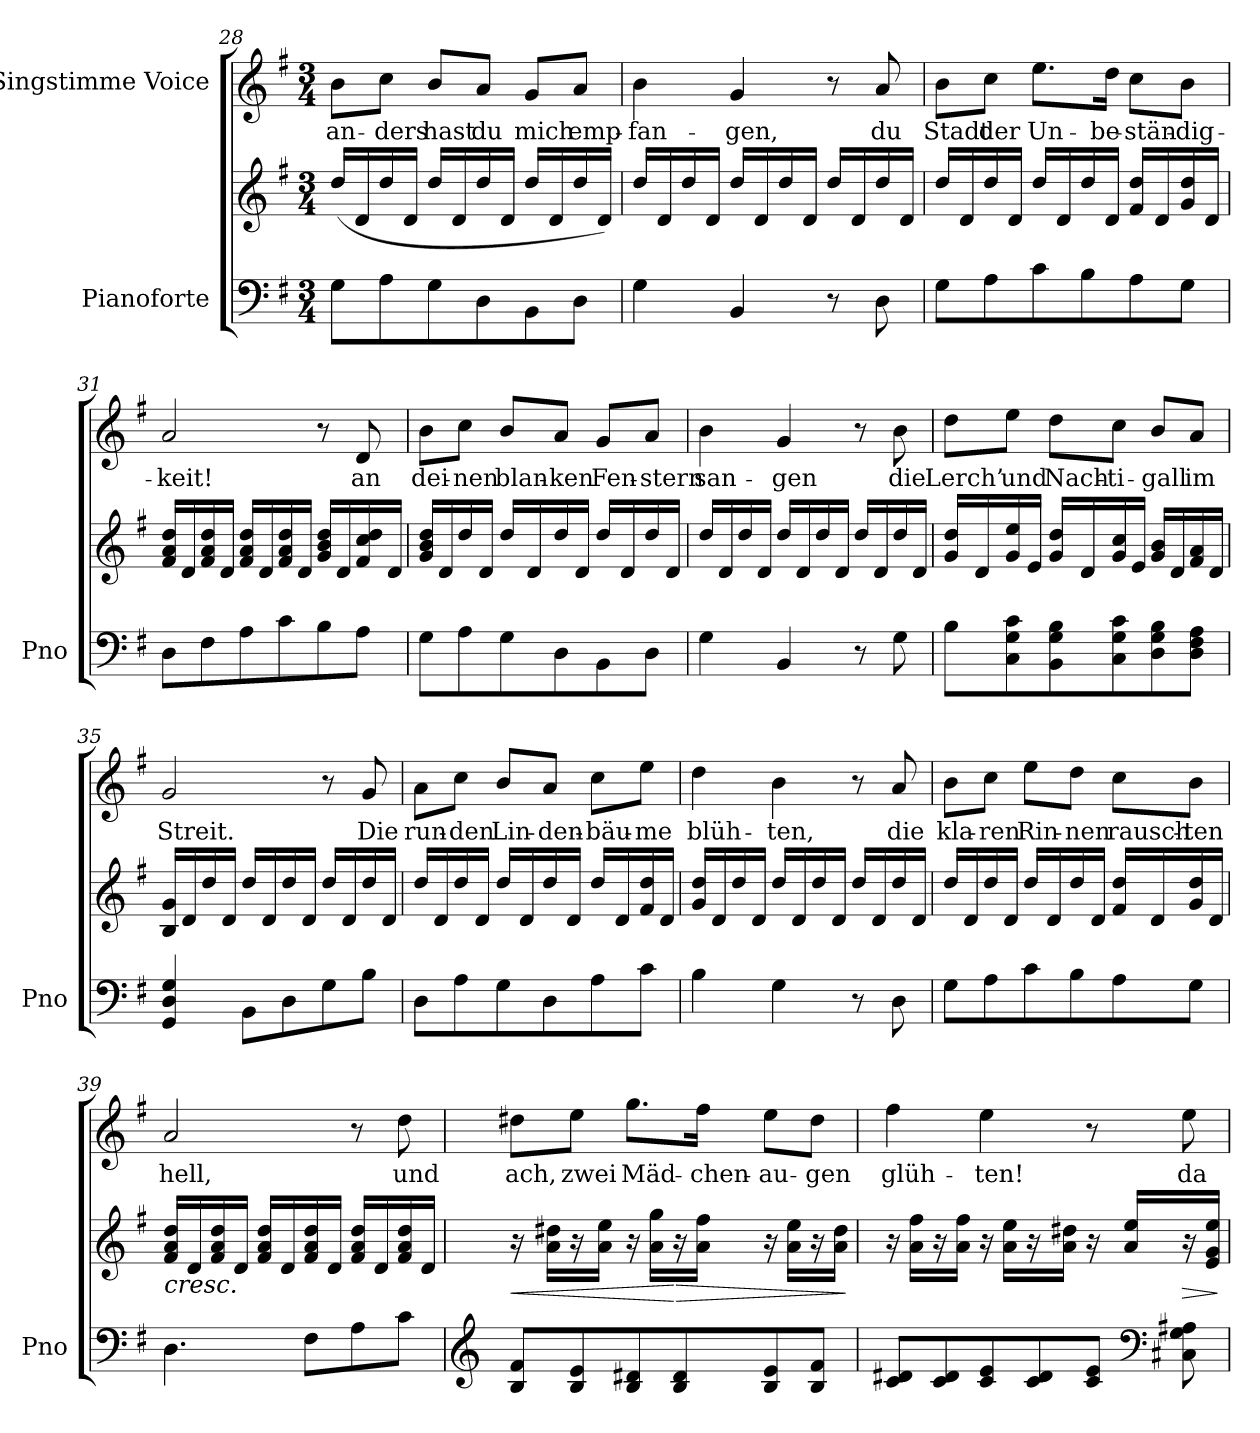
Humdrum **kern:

**kern	**kern	**dynam	**kern	**text
*part2	*part2	*part2	*part1	*part1
*staff3	*staff2	*staff2/3	*staff1	*staff1
*I"Pianoforte	*	*	*I"Singstimme Voice	*
*I'Pno	*	*	*	*
*clefF4	*clefG2	*	*clefG2	*
*k[f#]	*k[f#]	*	*k[f#]	*
*M3/4	*M3/4	*	*M3/4	*
=28	=28	=28	=28	=28
!	!	!	!	!LO:LY:b
8G\L	(<16dd/LL	.	8b\L	an-
.	16d/	.	.	.
!	!	!	!	!LO:LY:b
8A\	16dd/	.	8cc\J	-ders
.	16d/JJ	.	.	.
!	!	!	!	!LO:LY:b
8G\	16dd/LL	.	8b/L	hast
.	16d/	.	.	.
!	!	!	!	!LO:LY:b
8D\	16dd/	.	8a/J	du
.	16d/JJ	.	.	.
!	!	!	!	!LO:LY:b
8BB\	16dd/LL	.	8g/L	mich
.	16d/	.	.	.
!	!	!	!	!LO:LY:b
8D\J	16dd/	.	8a/J	emp-
.	16d/JJ)	.	.	.
=29	=29	=29	=29	=29
!	!	!	!	!LO:LY:b
4G\	16dd/LL	.	4b\	-fan-
.	16d/	.	.	.
.	16dd/	.	.	.
.	16d/JJ	.	.	.
!	!	!	!	!LO:LY:b
4BB/	16dd/LL	.	4g/	-gen,
.	16d/	.	.	.
.	16dd/	.	.	.
.	16d/JJ	.	.	.
8r	16dd/LL	.	8r	.
.	16d/	.	.	.
!	!	!	!	!LO:LY:b
8D\	16dd/	.	8a/	du
.	16d/JJ	.	.	.
!!LO:LB:g=z
=30	=30	=30	=30	=30
!	!	!	!	!LO:LY:b
8G\L	16dd/LL	.	8b\L	Stadt
.	16d/	.	.	.
!	!	!	!	!LO:LY:b
8A\	16dd/	.	8cc\J	der
.	16d/JJ	.	.	.
!	!	!	!	!LO:LY:b
8c\	16dd/LL	.	8.ee\L	Un-
.	16d/	.	.	.
8B\	16dd/	.	.	.
!	!	!	!	!LO:LY:b
.	16d/JJ	.	16dd\Jk	-be-
!	!	!	!	!LO:LY:b
8A\	16f#/ 16dd/LL	.	8cc\L	-stän-
.	16d/	.	.	.
!	!	!	!	!LO:LY:b
8G\J	16g/ 16dd/	.	8b\J	-dig-
.	16d/JJ	.	.	.
=31	=31	=31	=31	=31
!	!	!	!	!LO:LY:b
8D\L	16f#/ 16a/ 16dd/LL	.	2a/	-keit!
.	16d/	.	.	.
8F#\	16f#/ 16a/ 16dd/	.	.	.
.	16d/JJ	.	.	.
8A\	16f#/ 16a/ 16dd/LL	.	.	.
.	16d/	.	.	.
8c\	16f#/ 16a/ 16dd/	.	.	.
.	16d/JJ	.	.	.
8B\	16g/ 16b/ 16dd/LL	.	8r	.
.	16d/	.	.	.
!	!	!	!	!LO:LY:b
8A\J	16f#/ 16cc/ 16dd/	.	8d/	an
.	16d/JJ	.	.	.
=32	=32	=32	=32	=32
!	!	!	!	!LO:LY:b
8G\L	16g/ 16b/ 16dd/LL	.	8b\L	dei-
.	16d/	.	.	.
!	!	!	!	!LO:LY:b
8A\	16dd/	.	8cc\J	-nen
.	16d/JJ	.	.	.
!	!	!	!	!LO:LY:b
8G\	16dd/LL	.	8b/L	blan-
.	16d/	.	.	.
!	!	!	!	!LO:LY:b
8D\	16dd/	.	8a/J	-ken
.	16d/JJ	.	.	.
!	!	!	!	!LO:LY:b
8BB\	16dd/LL	.	8g/L	Fen-
.	16d/	.	.	.
!	!	!	!	!LO:LY:b
8D\J	16dd/	.	8a/J	-stern
.	16d/JJ	.	.	.
=33	=33	=33	=33	=33
!	!	!	!	!LO:LY:b
4G\	16dd/LL	.	4b\	san-
.	16d/	.	.	.
.	16dd/	.	.	.
.	16d/JJ	.	.	.
!	!	!	!	!LO:LY:b
4BB/	16dd/LL	.	4g/	-gen
.	16d/	.	.	.
.	16dd/	.	.	.
.	16d/JJ	.	.	.
8r	16dd/LL	.	8r	.
.	16d/	.	.	.
!	!	!	!	!LO:LY:b
8G\	16dd/	.	8b\	die
.	16d/JJ	.	.	.
!!LO:PB:g=z
=34	=34	=34	=34	=34
!	!	!	!	!LO:LY:b
8B\L	16g/ 16dd/LL	.	8dd\L	Lerch’
.	16d/	.	.	.
!	!	!	!	!LO:LY:b
8C\ 8G\ 8c\	16g/ 16ee/	.	8ee\J	und
.	16e/JJ	.	.	.
!	!	!	!	!LO:LY:b
8BB\ 8G\ 8B\	16g/ 16dd/LL	.	8dd\L	Nach-
.	16d/	.	.	.
!	!	!	!	!LO:LY:b
8C\ 8G\ 8c\	16g/ 16cc/	.	8cc\J	-ti-
.	16e/JJ	.	.	.
!	!	!	!	!LO:LY:b
8D\ 8G\ 8B\	16g/ 16b/LL	.	8b/L	-gall
.	16d/	.	.	.
!	!	!	!	!LO:LY:b
8D\ 8F#\ 8A\J	16f#/ 16a/	.	8a/J	im
.	16d/JJ	.	.	.
=35	=35	=35	=35	=35
!	!	!	!	!LO:LY:b
4GG/ 4D/ 4G/	16B/ 16g/LL	.	2g/	Streit.
.	16d/	.	.	.
.	16dd/	.	.	.
.	16d/JJ	.	.	.
8BB\L	16dd/LL	.	.	.
.	16d/	.	.	.
8D\	16dd/	.	.	.
.	16d/JJ	.	.	.
8G\	16dd/LL	.	8r	.
.	16d/	.	.	.
!	!	!	!	!LO:LY:b
8B\J	16dd/	.	8g/	Die
.	16d/JJ	.	.	.
=36	=36	=36	=36	=36
!	!	!	!	!LO:LY:b
8D\L	16dd/LL	.	8a\L	run-
.	16d/	.	.	.
!	!	!	!	!LO:LY:b
8A\	16dd/	.	8cc\J	-den
.	16d/JJ	.	.	.
!	!	!	!	!LO:LY:b
8G\	16dd/LL	.	8b/L	Lin-
.	16d/	.	.	.
!	!	!	!	!LO:LY:b
8D\	16dd/	.	8a/J	-den-
.	16d/JJ	.	.	.
!	!	!	!	!LO:LY:b
8A\	16dd/LL	.	8cc\L	-bäu-
.	16d/	.	.	.
!	!	!	!	!LO:LY:b
8c\J	16f#/ 16dd/	.	8ee\J	-me
.	16d/JJ	.	.	.
=37	=37	=37	=37	=37
!	!	!	!	!LO:LY:b
4B\	16g/ 16dd/LL	.	4dd\	blüh-
.	16d/	.	.	.
.	16dd/	.	.	.
.	16d/JJ	.	.	.
!	!	!	!	!LO:LY:b
4G\	16dd/LL	.	4b\	-ten,
.	16d/	.	.	.
.	16dd/	.	.	.
.	16d/JJ	.	.	.
8r	16dd/LL	.	8r	.
.	16d/	.	.	.
!	!	!	!	!LO:LY:b
8D\	16dd/	.	8a/	die
.	16d/JJ	.	.	.
!!LO:LB:g=z
=38	=38	=38	=38	=38
!	!	!	!	!LO:LY:b
8G\L	16dd/LL	.	8b\L	kla-
.	16d/	.	.	.
!	!	!	!	!LO:LY:b
8A\	16dd/	.	8cc\J	-ren
.	16d/JJ	.	.	.
!	!	!	!	!LO:LY:b
8c\	16dd/LL	.	8ee\L	Rin-
.	16d/	.	.	.
!	!	!	!	!LO:LY:b
8B\	16dd/	.	8dd\J	-nen
.	16d/JJ	.	.	.
!	!	!	!	!LO:LY:b
8A\	16f#/ 16dd/LL	.	8cc\L	rausch-
.	16d/	.	.	.
!	!	!	!	!LO:LY:b
8G\J	16g/ 16dd/	.	8b\J	-ten
.	16d/JJ	.	.	.
=39	=39	=39	=39	=39
!	!LO:TX:b:i:t=cresc.	!	!	!
!	!	!	!	!LO:LY:b
4.D\	16f#/ 16a/ 16dd/LL	.	2a/	hell,
.	16d/	.	.	.
.	16f#/ 16a/ 16dd/	.	.	.
.	16d/JJ	.	.	.
.	16f#/ 16a/ 16dd/LL	.	.	.
.	16d/	.	.	.
8F#\L	16f#/ 16a/ 16dd/	.	.	.
.	16d/JJ	.	.	.
8A\	16f#/ 16a/ 16dd/LL	.	8r	.
.	16d/	.	.	.
!	!	!	!	!LO:LY:b
8c\J	16f#/ 16a/ 16dd/	.	8dd\	und
.	16d/JJ	.	.	.
=40	=40	=40	=40	=40
*clefG2	*	*	*	*
!	!	!LO:HP:b	!	!LO:LY:b
8B/ 8f#/L	16r	<	8dd#X\L	ach,
.	16a\ 16dd#X\LL	.	.	.
!	!	!	!	!LO:LY:b
8B/ 8e/	16r	.	8ee\J	zwei
.	16a\ 16ee\JJ	.	.	.
!	!	!	!	!LO:LY:b
8B/ 8d#X/	16r	.	8.gg\L	Mäd-
.	16a\ 16gg\LL	.	.	.
!	!	!LO:HP:n=1:b	!	!
8B/ 8d#/	16r	[ >	.	.
!	!	!	!	!LO:LY:b
.	16a\ 16ff#\JJ	.	16ff#\Jk	-chen-
!	!	!	!	!LO:LY:b
8B/ 8e/	16r	.	8ee\L	-au-
.	16a\ 16ee\LL	.	.	.
!	!	!	!	!LO:LY:b
8B/ 8f#/J	16r	.	8dd#\J	-gen
.	16a\ 16dd#\JJ	.	.	.
.	.	]	.	.
=41	=41	=41	=41	=41
!	!	!	!	!LO:LY:b
8c/ 8d#X/L	16r	.	4ff#\	glüh-
.	16a\ 16ff#\LL	.	.	.
8c/ 8d#/	16r	.	.	.
.	16a\ 16ff#\JJ	.	.	.
!	!	!	!	!LO:LY:b
8c/ 8e/	16r	.	4ee\	-ten!
.	16a\ 16ee\LL	.	.	.
8c/ 8d#/	16r	.	.	.
.	16a\ 16dd#X\JJ	.	.	.
8c/ 8e/J	16r	.	8r	.
.	16a/ 16ee/LL	.	.	.
*clefF4	*	*	*	*
!	!	!LO:HP:b	!	!LO:LY:b
8C#X\ 8G\ 8A#X\	16r	>	8ee\	da
.	16e/ 16g/ 16ee/JJ	.	.	.
.	.	]	.	.
=	=	=	=	=
*-	*-	*-	*-	*-
